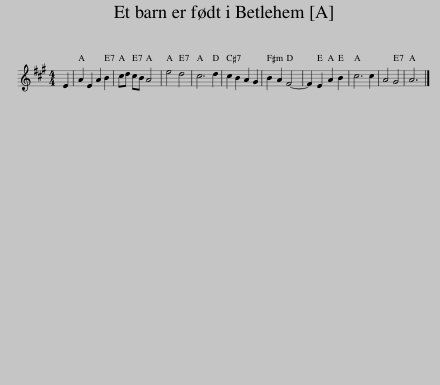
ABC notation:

X:1
L:1/8
M:4/4
I:linebreak $
K:A
V:1 treble
V:1
 E2 | A2 E2 A2 B2 | cd cB A4 | e4 d4 | c6 d2 | %5
 c2 B2 A2 G2 | B2 A2 F4- | F2 E2 A2 B2 | c6 c2 | A4 G4 | %10
 A6 |] %11
